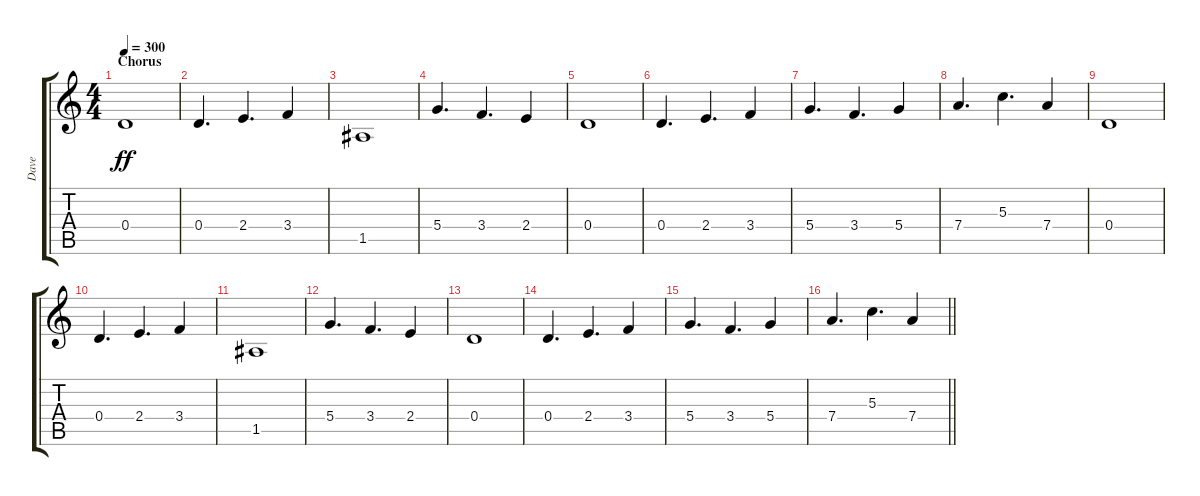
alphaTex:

\track ("Dave" "Dave") {instrument overdrivenguitar}
\staff {score tabs}
\tuning (E4 B3 G3 D3 A2 E2) {hide}
\ts (4 4)
\section ("" "Chorus")
\tempo 300
\clef g2
\ks c
0.4.1{dy ff} |
0.4.4{d} 2.4.4{d} 3.4.4 |
1.5.1 |
5.4.4{d} 3.4.4{d} 2.4.4 |
0.4.1 |
0.4.4{d} 2.4.4{d} 3.4.4 |
5.4.4{d} 3.4.4{d} 5.4.4 |
7.4.4{d} 5.3.4{d} 7.4.4 |
0.4.1 |
0.4.4{d} 2.4.4{d} 3.4.4 |
1.5.1 |
5.4.4{d} 3.4.4{d} 2.4.4 |
0.4.1 |
0.4.4{d} 2.4.4{d} 3.4.4 |
5.4.4{d} 3.4.4{d} 5.4.4 |
\barLineRight lightlight
7.4.4{d} 5.3.4{d} 7.4.4
